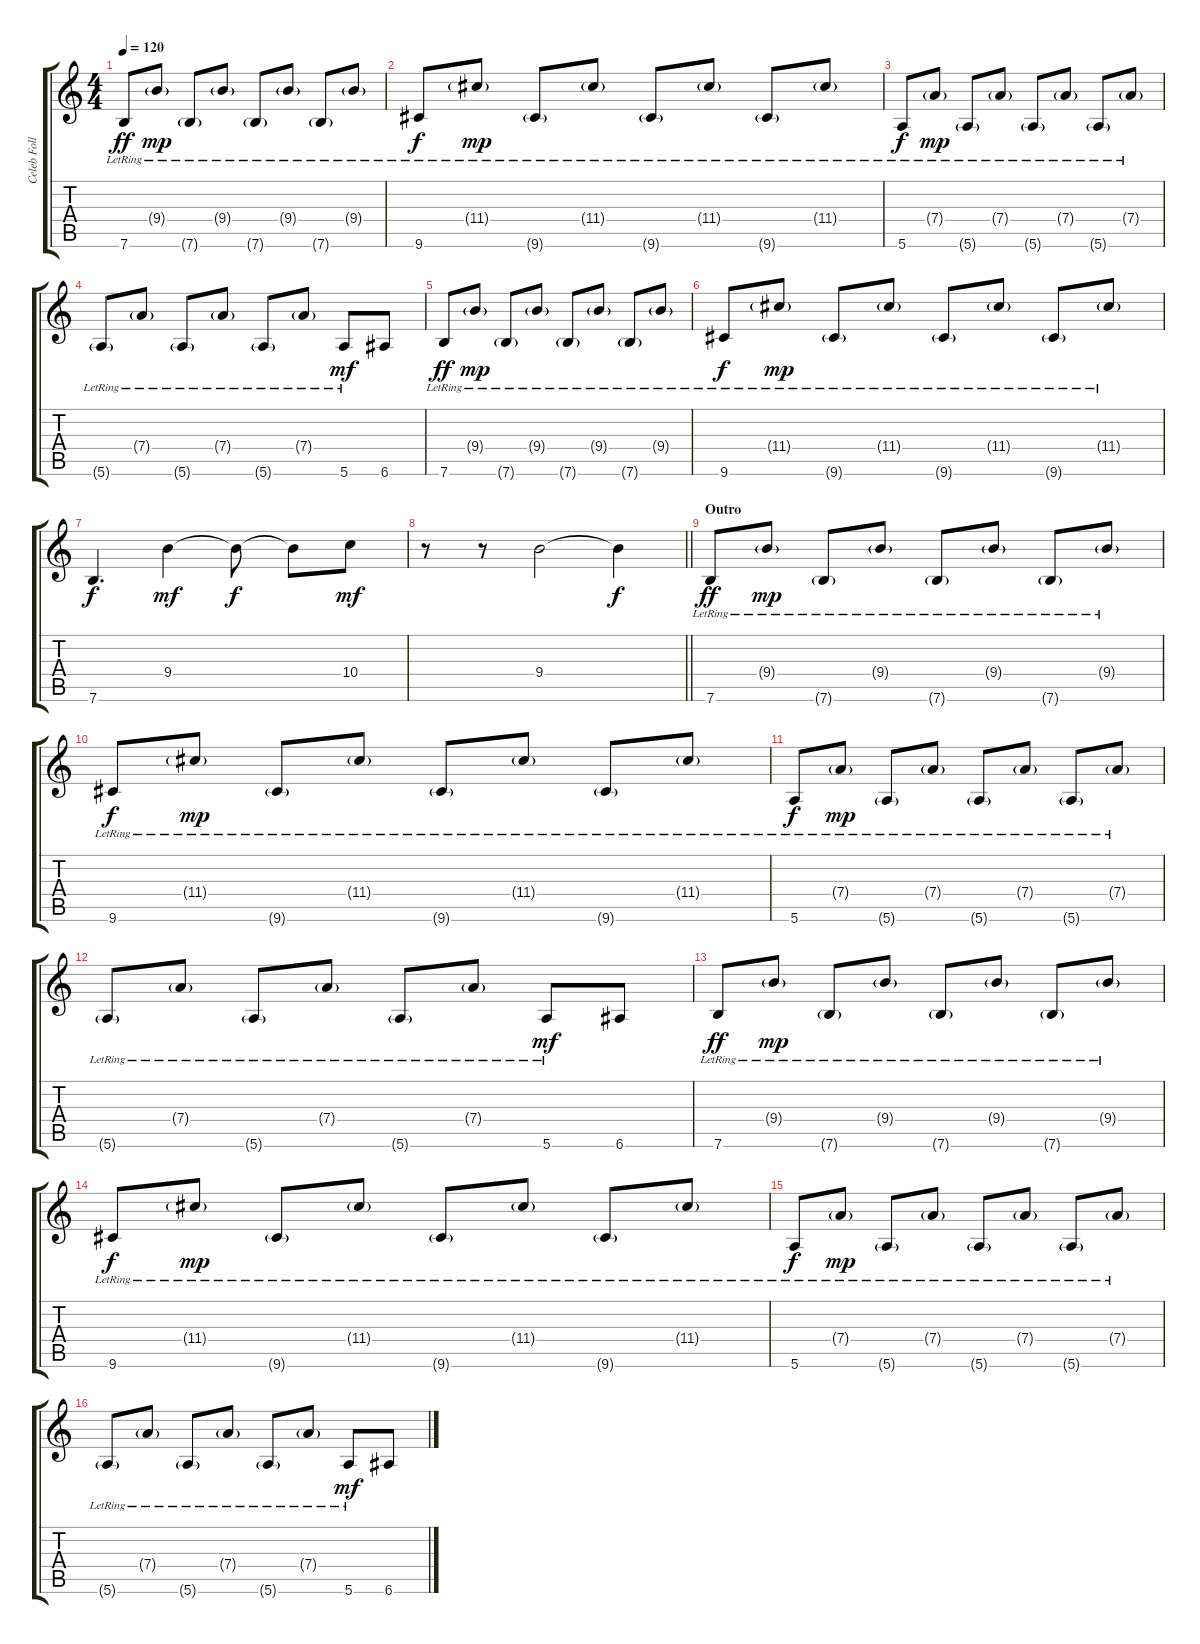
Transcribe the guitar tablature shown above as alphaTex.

\track ("Celeb Followill - Guitar I" "Celeb Foll") {instrument acousticguitarsteel}
\staff {score tabs}
\tuning (E4 B3 G3 D3 A2 E2) {hide}
\ts (4 4)
\tempo 120
\clef g2
\ks c
7.6{lr}.8{dy ff} 9.4{g lr}.8{dy mp} 7.6{g lr}.8 9.4{g lr}.8 7.6{g lr}.8 9.4{g lr}.8 7.6{g lr}.8 9.4{g lr}.8 |
9.6{lr}.8{dy f} 11.4{g lr}.8{dy mp} 9.6{g lr}.8 11.4{g lr}.8 9.6{g lr}.8 11.4{g lr}.8 9.6{g lr}.8 11.4{g lr}.8 |
5.6{lr}.8{dy f} 7.4{g lr}.8{dy mp} 5.6{g lr}.8 7.4{g lr}.8 5.6{g lr}.8 7.4{g lr}.8 5.6{g lr}.8 7.4{g lr}.8 |
5.6{g lr}.8 7.4{g lr}.8 5.6{g lr}.8 7.4{g lr}.8 5.6{g lr}.8 7.4{g lr}.8 5.6{lr}.8{dy mf} 6.6.8 |
7.6{lr}.8{dy ff} 9.4{g lr}.8{dy mp} 7.6{g lr}.8 9.4{g lr}.8 7.6{g lr}.8 9.4{g lr}.8 7.6{g lr}.8 9.4{g lr}.8 |
9.6{lr}.8{dy f} 11.4{g lr}.8{dy mp} 9.6{g lr}.8 11.4{g lr}.8 9.6{g lr}.8 11.4{g lr}.8 9.6{g lr}.8 11.4{g lr}.8 |
7.6.4{d dy f} 9.4.4{dy mf} 9.4{t}.8{dy f} 9.4{t}.8 10.4.8{dy mf} |
\barLineRight lightlight
r.8 r.8 9.4.2 9.4{t}.4{dy f} |
\section ("" "Outro")
7.6{lr}.8{dy ff} 9.4{g lr}.8{dy mp} 7.6{g lr}.8 9.4{g lr}.8 7.6{g lr}.8 9.4{g lr}.8 7.6{g lr}.8 9.4{g lr}.8 |
9.6{lr}.8{dy f} 11.4{g lr}.8{dy mp} 9.6{g lr}.8 11.4{g lr}.8 9.6{g lr}.8 11.4{g lr}.8 9.6{g lr}.8 11.4{g lr}.8 |
5.6{lr}.8{dy f} 7.4{g lr}.8{dy mp} 5.6{g lr}.8 7.4{g lr}.8 5.6{g lr}.8 7.4{g lr}.8 5.6{g lr}.8 7.4{g lr}.8 |
5.6{g lr}.8 7.4{g lr}.8 5.6{g lr}.8 7.4{g lr}.8 5.6{g lr}.8 7.4{g lr}.8 5.6{lr}.8{dy mf} 6.6.8 |
7.6{lr}.8{dy ff} 9.4{g lr}.8{dy mp} 7.6{g lr}.8 9.4{g lr}.8 7.6{g lr}.8 9.4{g lr}.8 7.6{g lr}.8 9.4{g lr}.8 |
9.6{lr}.8{dy f} 11.4{g lr}.8{dy mp} 9.6{g lr}.8 11.4{g lr}.8 9.6{g lr}.8 11.4{g lr}.8 9.6{g lr}.8 11.4{g lr}.8 |
5.6{lr}.8{dy f} 7.4{g lr}.8{dy mp} 5.6{g lr}.8 7.4{g lr}.8 5.6{g lr}.8 7.4{g lr}.8 5.6{g lr}.8 7.4{g lr}.8 |
5.6{g lr}.8 7.4{g lr}.8 5.6{g lr}.8 7.4{g lr}.8 5.6{g lr}.8 7.4{g lr}.8 5.6{lr}.8{dy mf} 6.6.8
